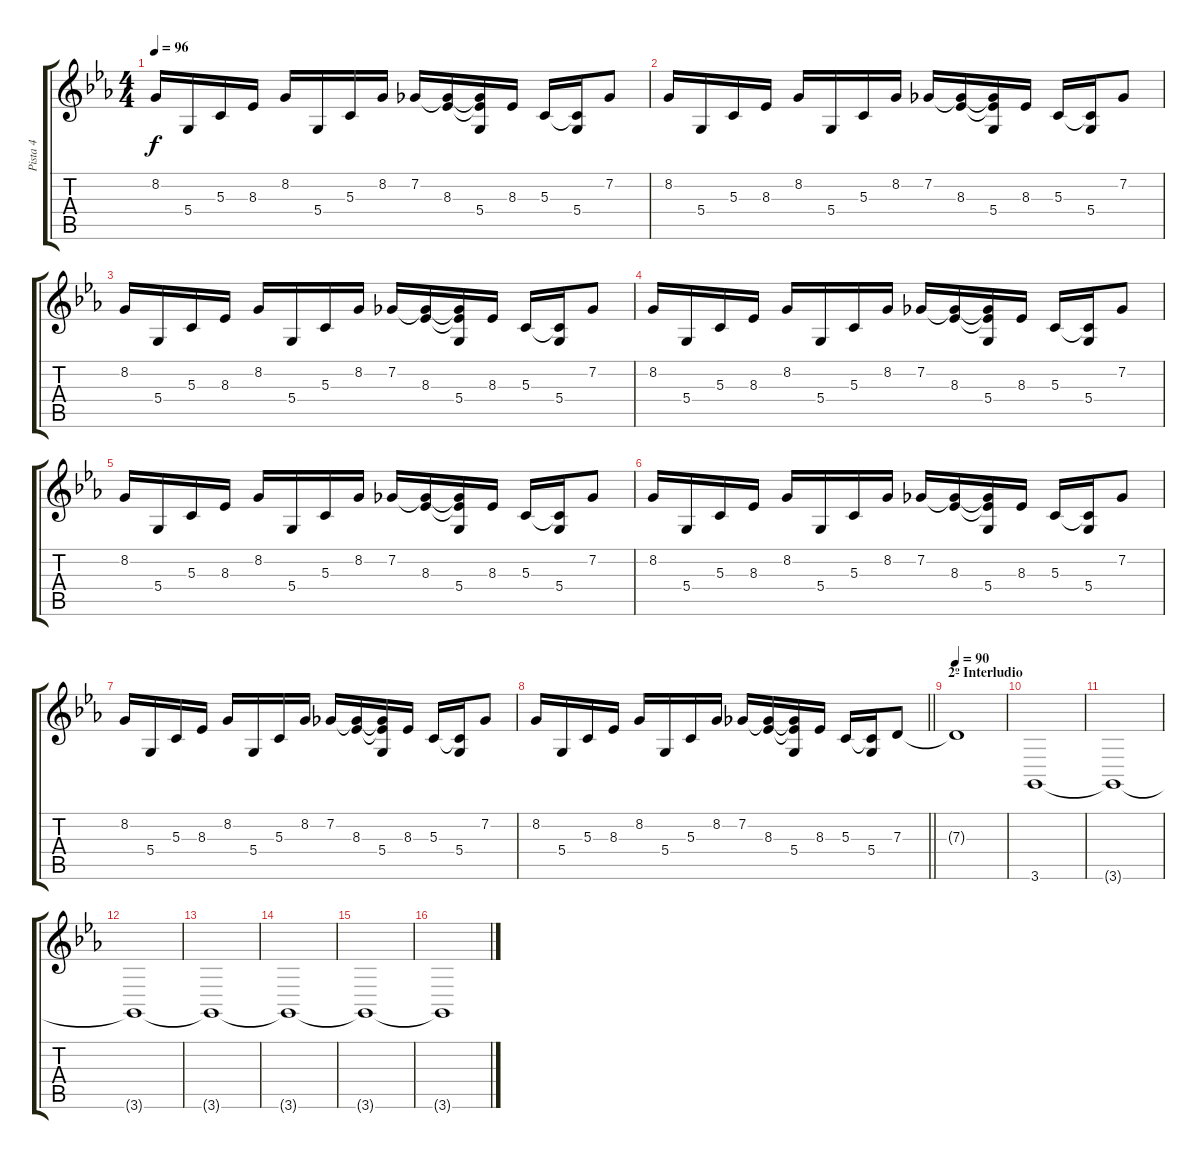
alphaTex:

\track ("Pista 4" "Pista 4") {instrument stringensemble1}
\staff {score tabs}
\tuning (E4 B3 G3 D3 A2 E2) {hide}
\ts (4 4)
\tempo 96
\clef g2
\ks eb
8.2.16{dy f volume 13 instrument electricgrandpiano} 5.4.16 5.3.16 8.3.16 8.2.16 5.4.16 5.3.16 8.2.16 7.2.16 (7.2{t} 8.3).16 (7.2{t} 8.3{t} 5.4).16 8.3.16 5.3.16 (5.3{t} 5.4).16 7.2.8 |
8.2.16{volume 13 instrument electricgrandpiano} 5.4.16 5.3.16 8.3.16 8.2.16 5.4.16 5.3.16 8.2.16 7.2.16 (7.2{t} 8.3).16 (7.2{t} 8.3{t} 5.4).16 8.3.16 5.3.16 (5.3{t} 5.4).16 7.2.8 |
8.2.16{volume 13 instrument electricgrandpiano} 5.4.16 5.3.16 8.3.16 8.2.16 5.4.16 5.3.16 8.2.16 7.2.16 (7.2{t} 8.3).16 (7.2{t} 8.3{t} 5.4).16 8.3.16 5.3.16 (5.3{t} 5.4).16 7.2.8 |
8.2.16{volume 13 instrument electricgrandpiano} 5.4.16 5.3.16 8.3.16 8.2.16 5.4.16 5.3.16 8.2.16 7.2.16 (7.2{t} 8.3).16 (7.2{t} 8.3{t} 5.4).16 8.3.16 5.3.16 (5.3{t} 5.4).16 7.2.8 |
8.2.16{volume 13 instrument electricgrandpiano} 5.4.16 5.3.16 8.3.16 8.2.16 5.4.16 5.3.16 8.2.16 7.2.16 (7.2{t} 8.3).16 (7.2{t} 8.3{t} 5.4).16 8.3.16 5.3.16 (5.3{t} 5.4).16 7.2.8 |
8.2.16{volume 13 instrument electricgrandpiano} 5.4.16 5.3.16 8.3.16 8.2.16 5.4.16 5.3.16 8.2.16 7.2.16 (7.2{t} 8.3).16 (7.2{t} 8.3{t} 5.4).16 8.3.16 5.3.16 (5.3{t} 5.4).16 7.2.8 |
8.2.16{volume 13 instrument electricgrandpiano} 5.4.16 5.3.16 8.3.16 8.2.16 5.4.16 5.3.16 8.2.16 7.2.16 (7.2{t} 8.3).16 (7.2{t} 8.3{t} 5.4).16 8.3.16 5.3.16 (5.3{t} 5.4).16 7.2.8 |
\barLineRight lightlight
8.2.16{volume 13 instrument electricgrandpiano} 5.4.16 5.3.16 8.3.16 8.2.16 5.4.16 5.3.16 8.2.16 7.2.16 (7.2{t} 8.3).16 (7.2{t} 8.3{t} 5.4).16 8.3.16 5.3.16 (5.3{t} 5.4).16 7.3.8 |
\section ("" "2º Interludio")
\tempo 90
7.3{t}.1 |
3.6.1{volume 4 instrument stringensemble1} |
3.6{t}.1 |
3.6{t}.1 |
3.6{t}.1 |
3.6{t}.1 |
3.6{t}.1 |
3.6{t}.1
